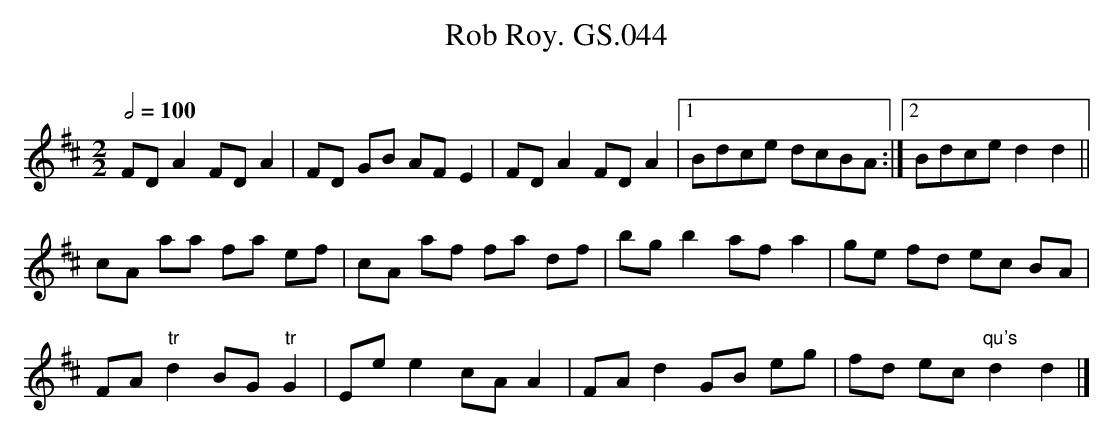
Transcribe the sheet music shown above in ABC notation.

X:1
T:Rob Roy. GS.044
M:2/2
L:1/8
Q:1/2=100
O:
K:D major
FD A2 FD A2 | FD GB AF E2 | FD A2 FD A2 |1 Bdce dcBA :|2 Bdce d2d2 ||
cA aa fa ef | cA af fa df | bg b2 af a2 | ge fd ec BA |
FA "tr"d2 BG "tr"G2 | Ee e2 cA A2 |\
FA d2 GB eg | fd ec "qu's"d2d2 |]
